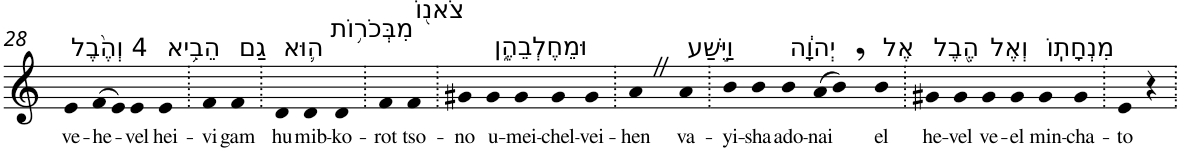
**kern	**text
*part1	*part1
*staff1	*staff1
*I"Piano	*
*I'Pno	*
!!LO:PB:g=z
*clefG2	*
*k[]	*
=28	=28
!LO:TX:a:t=4 וְהֶ֨בֶל	!
!	!LO:LY:b
4e	ve-
!	!LO:LY:b
(>8f	-he-
8e)	.
!	!LO:LY:b
4e	-vel
!LO:TX:a:t=הֵבִ֥יא	!
!	!LO:LY:b
4e	hei-
=29.	=29.
!	!LO:LY:b
4f	-vi
!LO:TX:a:t=גַם	!
!	!LO:LY:b
4f	gam
=30.	=30.
!LO:TX:a:t=ה֛וּא	!
!	!LO:LY:b
4d	hu
!LO:TX:a:t=מִבְּכֹר֥וֹת	!
!	!LO:LY:b
4d	mib-
!	!LO:LY:b
4d	-ko-
=31.	=31.
!	!LO:LY:b
4f	-rot
!LO:TX:a:t=צֹאנ֖וֹ	!
!	!LO:LY:b
4f	tso-
=32.	=32.
!	!LO:LY:b
4g#X	-no
!LO:TX:a:t=וּמֵחֶלְבֵהֶ֑ן	!
!	!LO:LY:b
4g#	u-
!	!LO:LY:b
4g#	-mei-
!	!LO:LY:b
4g#	-chel-
!	!LO:LY:b
4g#	-vei-
=33.	=33.
!	!LO:LY:b
4aZ	-hen
!LO:TX:a:t=וַיִּ֣שַׁע	!
!	!LO:LY:b
4a	va-
=34.	=34.
!	!LO:LY:b
4b	-yi-
!	!LO:LY:b
4b	-sha
!LO:TX:a:t=יְהוָ֔ה	!
!	!LO:LY:b
4b	ado-
!	!LO:LY:b
(>8a	-nai
8b,)	.
!LO:TX:a:t=אֶל	!
!	!LO:LY:b
4b	el
=35.	=35.
!LO:TX:a:t=הֶ֖בֶל	!
!	!LO:LY:b
4g#X	he-
!	!LO:LY:b
4g#	-vel
!LO:TX:a:t=וְאֶל	!
!	!LO:LY:b
4g#	ve-
!	!LO:LY:b
4g#	-el
!LO:TX:a:t=מִנְחָתֽוֹ	!
!	!LO:LY:b
4g#	min-
!	!LO:LY:b
4g#	-cha-
=36.	=36.
!	!LO:LY:b
4e	-to
4r	.
=.	=.
*-	*-
